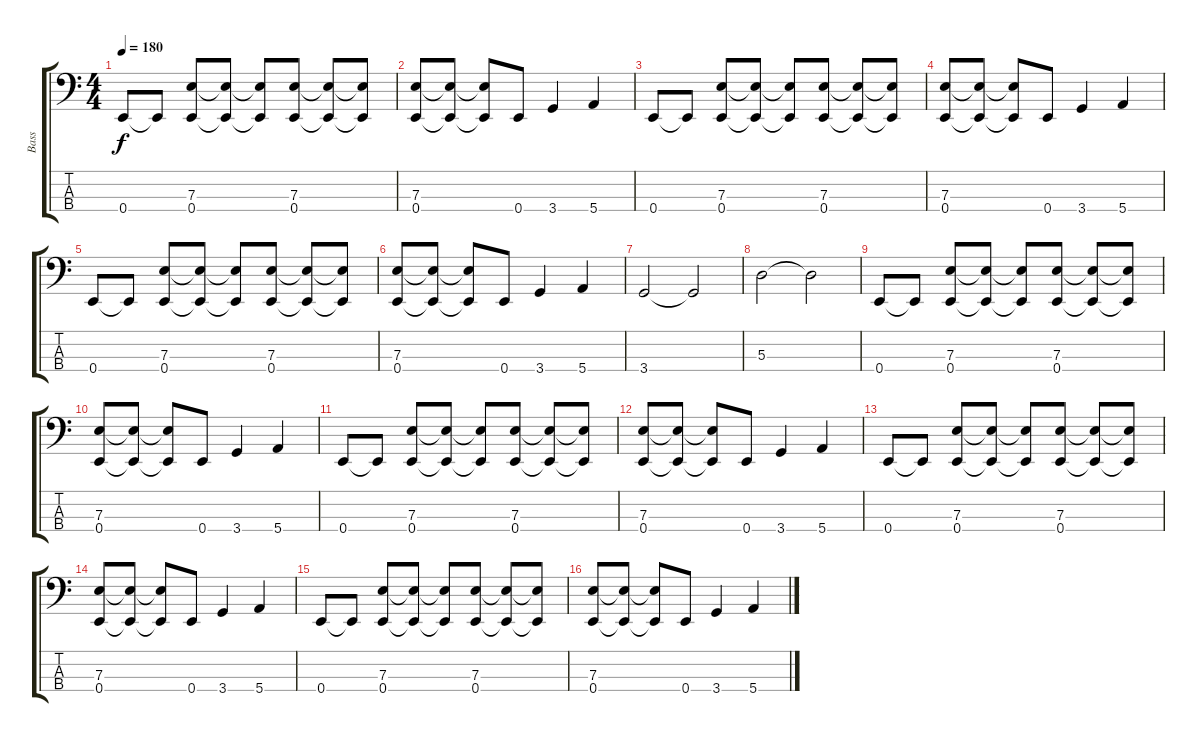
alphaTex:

\track ("Bass" "Bass") {instrument electricbasspick}
\staff {score tabs}
\tuning (G2 D2 A1 E1) {hide}
\ts (4 4)
\tempo 180
\clef f4
\ks c
0.4.8{dy f} 0.4{t}.8 (7.3 0.4).8 (7.3{t} 0.4{t}).8 (7.3{t} 0.4{t}).8 (7.3 0.4).8 (7.3{t} 0.4{t}).8 (7.3{t} 0.4{t}).8 |
(7.3 0.4).8 (7.3{t} 0.4{t}).8 (7.3{t} 0.4{t}).8 0.4.8 3.4.4 5.4.4 |
0.4.8 0.4{t}.8 (7.3 0.4).8 (7.3{t} 0.4{t}).8 (7.3{t} 0.4{t}).8 (7.3 0.4).8 (7.3{t} 0.4{t}).8 (7.3{t} 0.4{t}).8 |
(7.3 0.4).8 (7.3{t} 0.4{t}).8 (7.3{t} 0.4{t}).8 0.4.8 3.4.4 5.4.4 |
0.4.8 0.4{t}.8 (7.3 0.4).8 (7.3{t} 0.4{t}).8 (7.3{t} 0.4{t}).8 (7.3 0.4).8 (7.3{t} 0.4{t}).8 (7.3{t} 0.4{t}).8 |
(7.3 0.4).8 (7.3{t} 0.4{t}).8 (7.3{t} 0.4{t}).8 0.4.8 3.4.4 5.4.4 |
3.4.2 3.4{t}.2 |
5.3.2 5.3{t}.2 |
0.4.8 0.4{t}.8 (7.3 0.4).8 (7.3{t} 0.4{t}).8 (7.3{t} 0.4{t}).8 (7.3 0.4).8 (7.3{t} 0.4{t}).8 (7.3{t} 0.4{t}).8 |
(7.3 0.4).8 (7.3{t} 0.4{t}).8 (7.3{t} 0.4{t}).8 0.4.8 3.4.4 5.4.4 |
0.4.8 0.4{t}.8 (7.3 0.4).8 (7.3{t} 0.4{t}).8 (7.3{t} 0.4{t}).8 (7.3 0.4).8 (7.3{t} 0.4{t}).8 (7.3{t} 0.4{t}).8 |
(7.3 0.4).8 (7.3{t} 0.4{t}).8 (7.3{t} 0.4{t}).8 0.4.8 3.4.4 5.4.4 |
0.4.8 0.4{t}.8 (7.3 0.4).8 (7.3{t} 0.4{t}).8 (7.3{t} 0.4{t}).8 (7.3 0.4).8 (7.3{t} 0.4{t}).8 (7.3{t} 0.4{t}).8 |
(7.3 0.4).8 (7.3{t} 0.4{t}).8 (7.3{t} 0.4{t}).8 0.4.8 3.4.4 5.4.4 |
0.4.8 0.4{t}.8 (7.3 0.4).8 (7.3{t} 0.4{t}).8 (7.3{t} 0.4{t}).8 (7.3 0.4).8 (7.3{t} 0.4{t}).8 (7.3{t} 0.4{t}).8 |
(7.3 0.4).8 (7.3{t} 0.4{t}).8 (7.3{t} 0.4{t}).8 0.4.8 3.4.4 5.4.4
